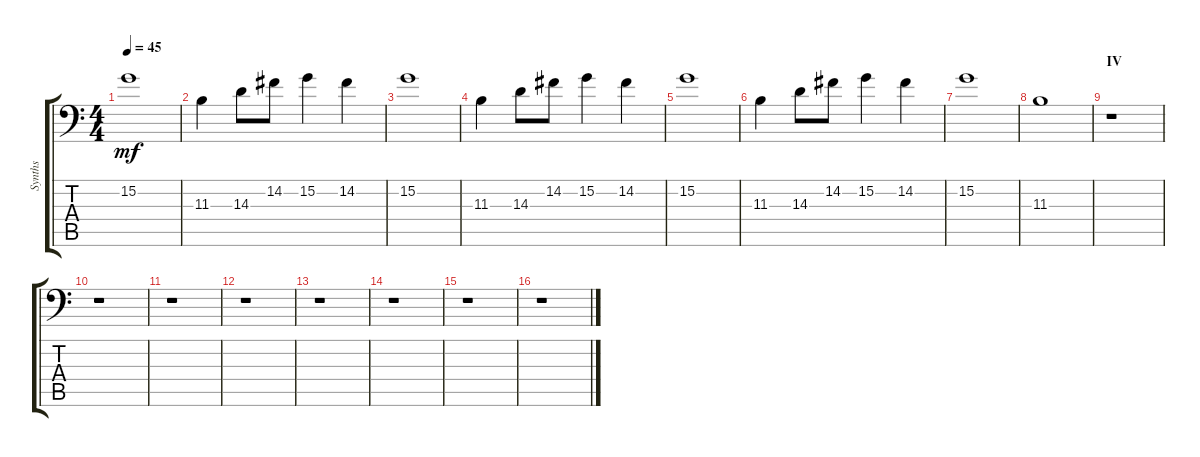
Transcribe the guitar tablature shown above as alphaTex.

\track ("Synths" "Synths") {instrument churchorgan}
\staff {score tabs}
\tuning (A3 E3 C3 G2 D2 A1) {hide}
\ts (4 4)
\tempo 45
\clef f4
\ks c
15.2.1{dy mf} |
11.3.4 14.3.8 14.2.8 15.2.4 14.2.4 |
15.2.1 |
11.3.4 14.3.8 14.2.8 15.2.4 14.2.4 |
15.2.1 |
11.3.4 14.3.8 14.2.8 15.2.4 14.2.4 |
15.2.1 |
11.3.1 |
\section ("" "IV")
r.1 |
r.1 |
r.1 |
r.1 |
r.1 |
r.1 |
r.1 |
r.1
